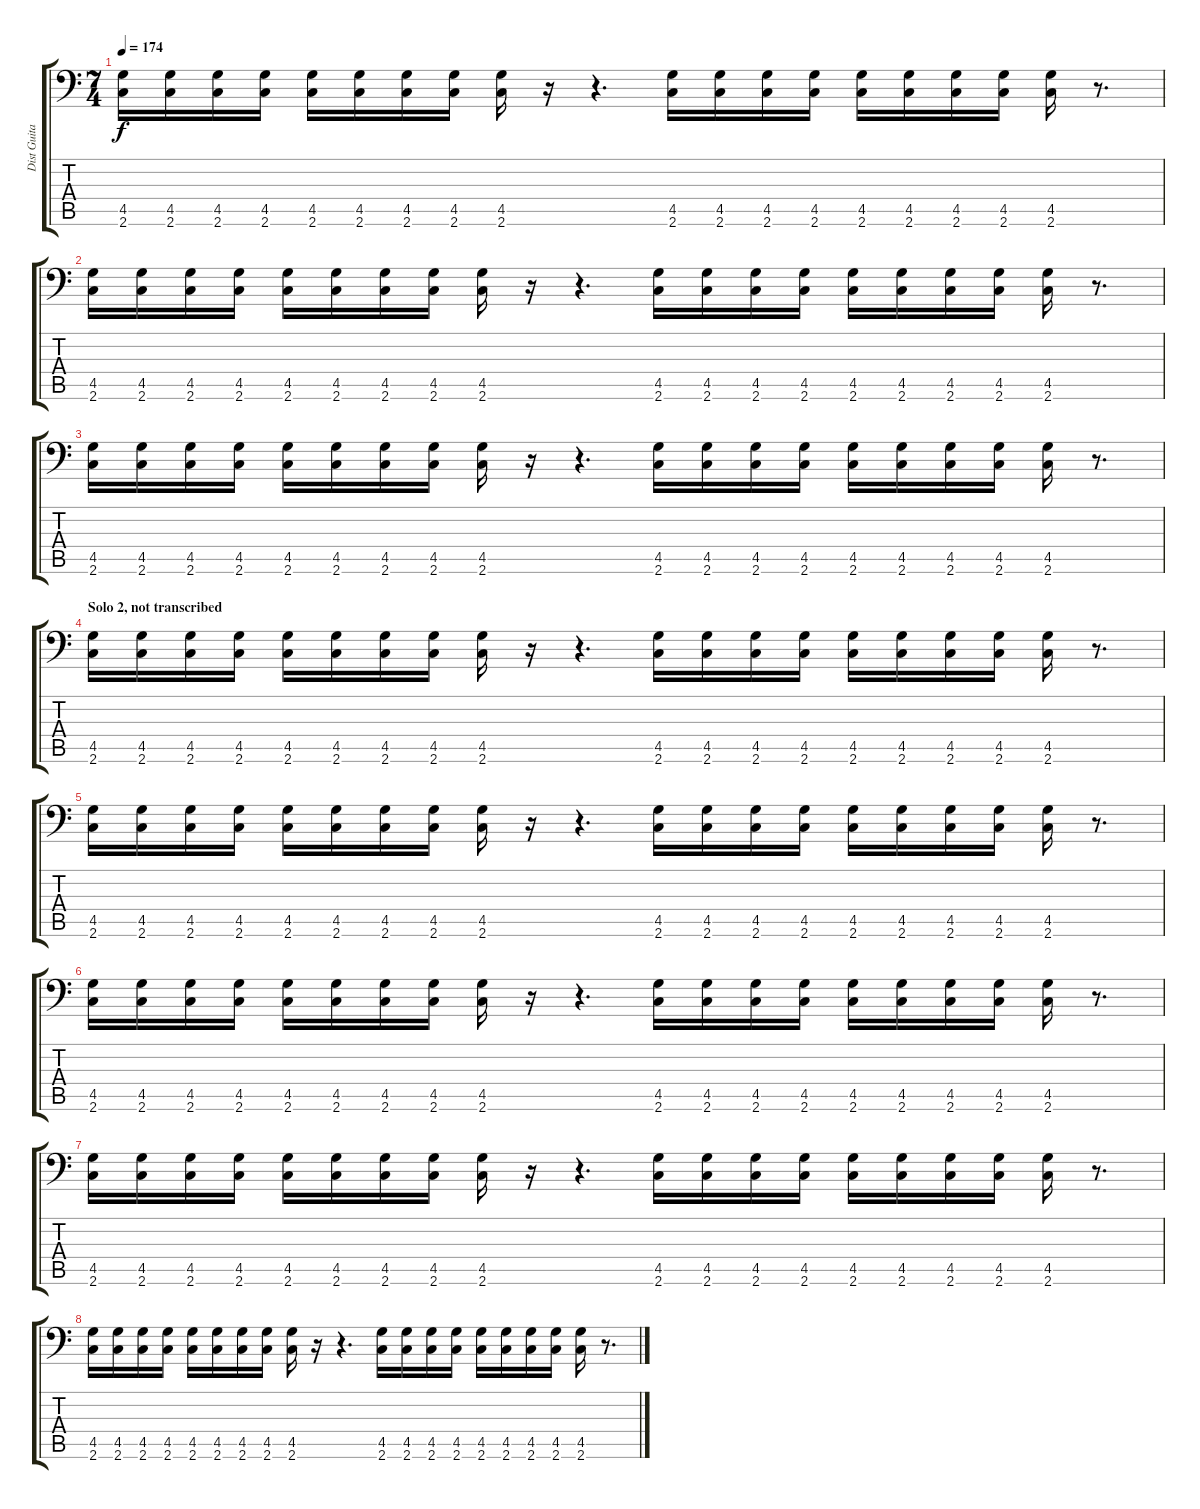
\track ("Dist Guitar" "Dist Guita") {instrument overdrivenguitar}
\staff {score tabs}
\tuning (Bb3 F3 Db3 Ab2 Eb2 Bb1) {hide}
\ts (7 4)
\tempo 174
\clef f4
\ks c
(4.5 2.6).16{dy f} (4.5 2.6).16 (4.5 2.6).16 (4.5 2.6).16 (4.5 2.6).16 (4.5 2.6).16 (4.5 2.6).16 (4.5 2.6).16 (4.5 2.6).16 r.16 r.4{d} (4.5 2.6).16 (4.5 2.6).16 (4.5 2.6).16 (4.5 2.6).16 (4.5 2.6).16 (4.5 2.6).16 (4.5 2.6).16 (4.5 2.6).16 (4.5 2.6).16 r.8{d} |
(4.5 2.6).16 (4.5 2.6).16 (4.5 2.6).16 (4.5 2.6).16 (4.5 2.6).16 (4.5 2.6).16 (4.5 2.6).16 (4.5 2.6).16 (4.5 2.6).16 r.16 r.4{d} (4.5 2.6).16 (4.5 2.6).16 (4.5 2.6).16 (4.5 2.6).16 (4.5 2.6).16 (4.5 2.6).16 (4.5 2.6).16 (4.5 2.6).16 (4.5 2.6).16 r.8{d} |
(4.5 2.6).16 (4.5 2.6).16 (4.5 2.6).16 (4.5 2.6).16 (4.5 2.6).16 (4.5 2.6).16 (4.5 2.6).16 (4.5 2.6).16 (4.5 2.6).16 r.16 r.4{d} (4.5 2.6).16 (4.5 2.6).16 (4.5 2.6).16 (4.5 2.6).16 (4.5 2.6).16 (4.5 2.6).16 (4.5 2.6).16 (4.5 2.6).16 (4.5 2.6).16 r.8{d} |
\section ("" "Solo 2, not transcribed")
(4.5 2.6).16 (4.5 2.6).16 (4.5 2.6).16 (4.5 2.6).16 (4.5 2.6).16 (4.5 2.6).16 (4.5 2.6).16 (4.5 2.6).16 (4.5 2.6).16 r.16 r.4{d} (4.5 2.6).16 (4.5 2.6).16 (4.5 2.6).16 (4.5 2.6).16 (4.5 2.6).16 (4.5 2.6).16 (4.5 2.6).16 (4.5 2.6).16 (4.5 2.6).16 r.8{d} |
(4.5 2.6).16 (4.5 2.6).16 (4.5 2.6).16 (4.5 2.6).16 (4.5 2.6).16 (4.5 2.6).16 (4.5 2.6).16 (4.5 2.6).16 (4.5 2.6).16 r.16 r.4{d} (4.5 2.6).16 (4.5 2.6).16 (4.5 2.6).16 (4.5 2.6).16 (4.5 2.6).16 (4.5 2.6).16 (4.5 2.6).16 (4.5 2.6).16 (4.5 2.6).16 r.8{d} |
(4.5 2.6).16 (4.5 2.6).16 (4.5 2.6).16 (4.5 2.6).16 (4.5 2.6).16 (4.5 2.6).16 (4.5 2.6).16 (4.5 2.6).16 (4.5 2.6).16 r.16 r.4{d} (4.5 2.6).16 (4.5 2.6).16 (4.5 2.6).16 (4.5 2.6).16 (4.5 2.6).16 (4.5 2.6).16 (4.5 2.6).16 (4.5 2.6).16 (4.5 2.6).16 r.8{d} |
(4.5 2.6).16 (4.5 2.6).16 (4.5 2.6).16 (4.5 2.6).16 (4.5 2.6).16 (4.5 2.6).16 (4.5 2.6).16 (4.5 2.6).16 (4.5 2.6).16 r.16 r.4{d} (4.5 2.6).16 (4.5 2.6).16 (4.5 2.6).16 (4.5 2.6).16 (4.5 2.6).16 (4.5 2.6).16 (4.5 2.6).16 (4.5 2.6).16 (4.5 2.6).16 r.8{d} |
(4.5 2.6).16 (4.5 2.6).16 (4.5 2.6).16 (4.5 2.6).16 (4.5 2.6).16 (4.5 2.6).16 (4.5 2.6).16 (4.5 2.6).16 (4.5 2.6).16 r.16 r.4{d} (4.5 2.6).16 (4.5 2.6).16 (4.5 2.6).16 (4.5 2.6).16 (4.5 2.6).16 (4.5 2.6).16 (4.5 2.6).16 (4.5 2.6).16 (4.5 2.6).16 r.8{d}
